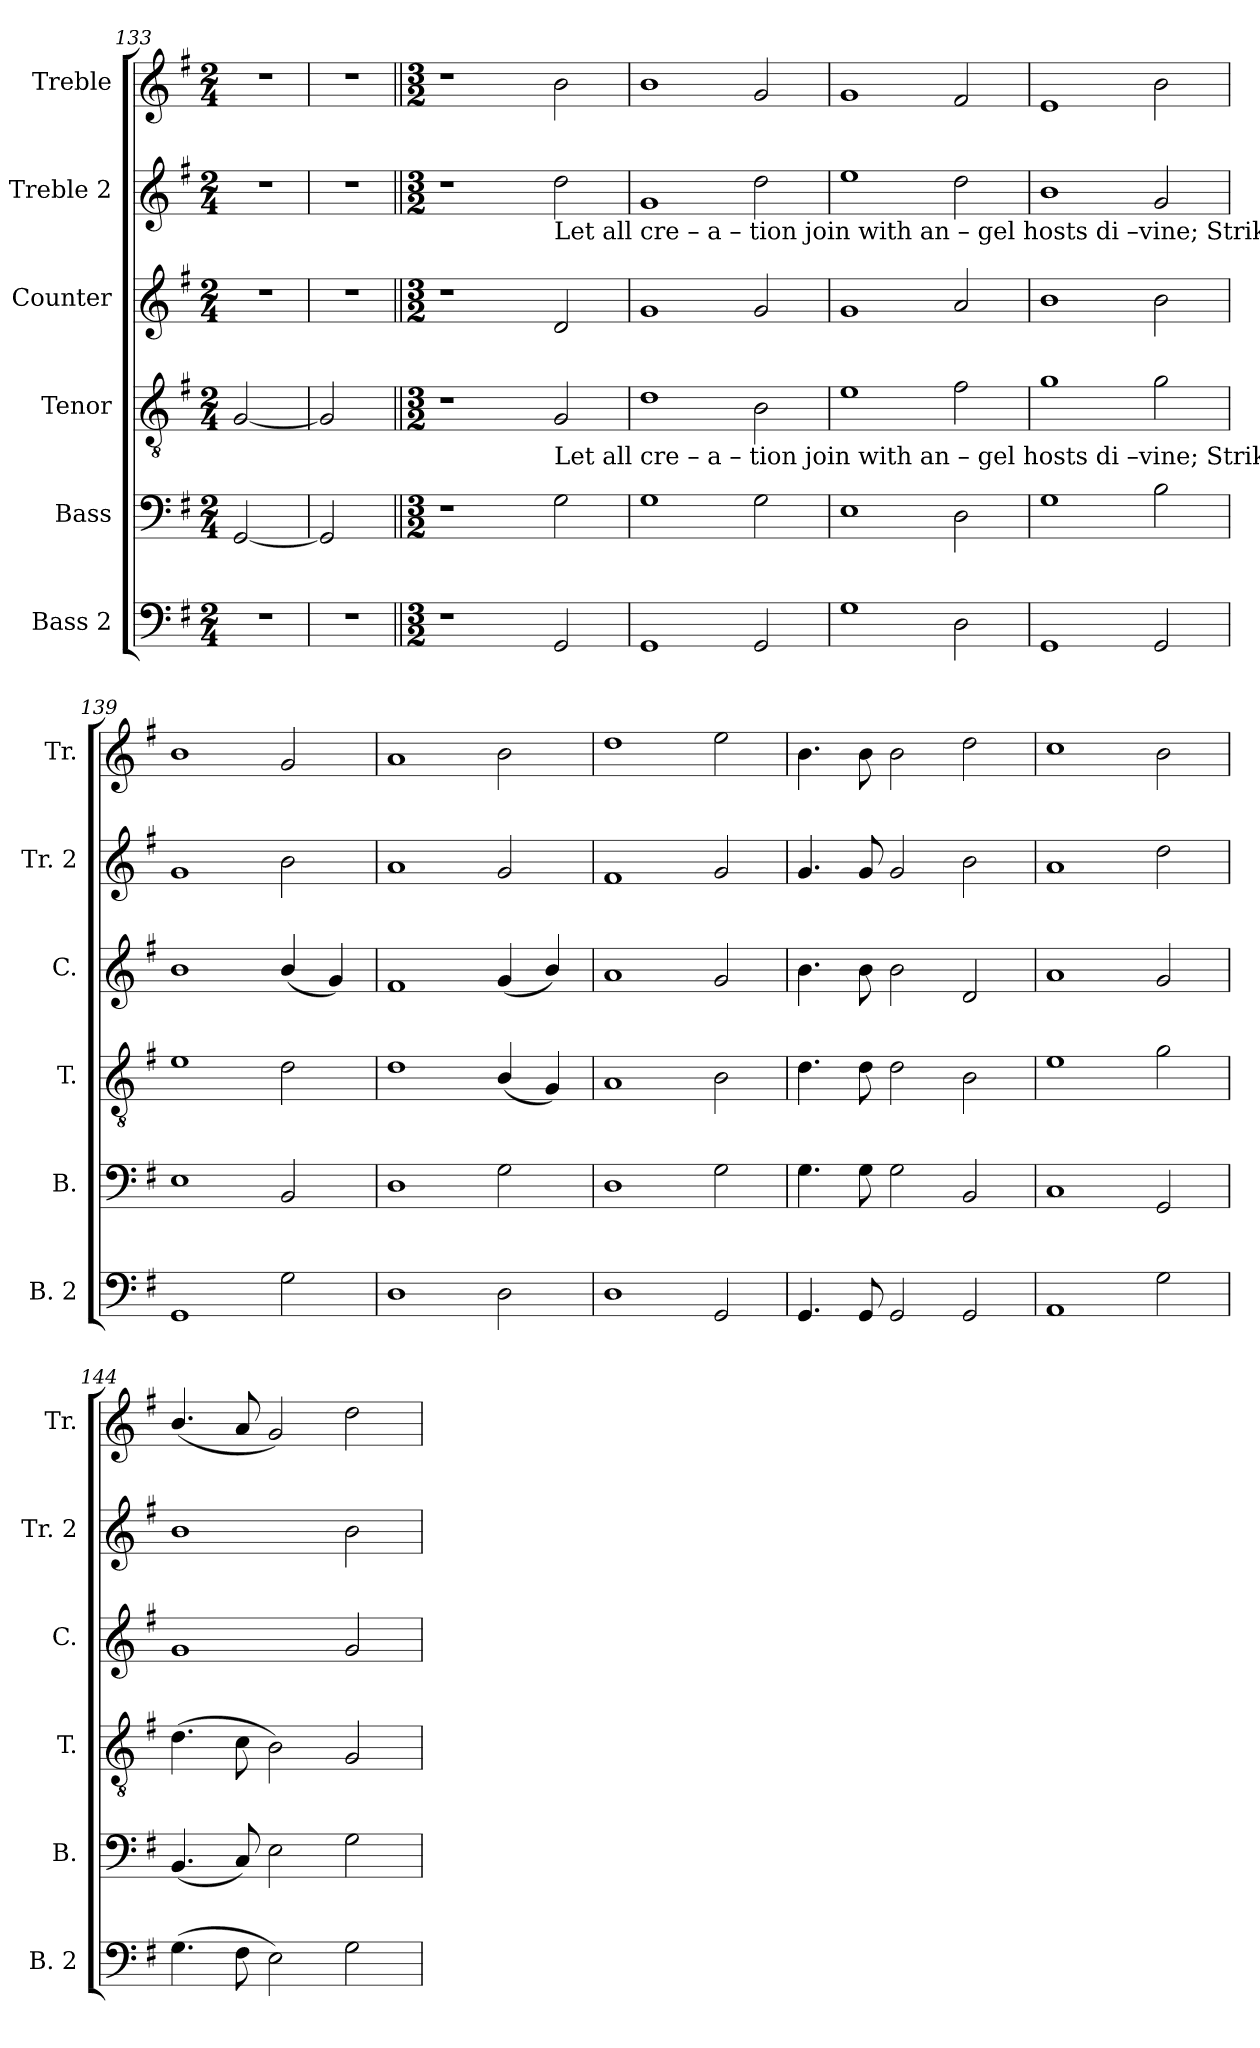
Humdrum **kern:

**kern	**kern	**kern	**kern	**kern	**kern
*part6	*part5	*part4	*part3	*part2	*part1
*staff6	*staff5	*staff4	*staff3	*staff2	*staff1
*I"Bass 2	*I"Bass	*I"Tenor	*I"Counter	*I"Treble 2	*I"Treble
*I'B. 2	*I'B.	*I'T.	*I'C.	*I'Tr. 2	*I'Tr.
*clefF4	*clefF4	*clefGv2	*clefG2	*clefG2	*clefG2
*k[f#]	*k[f#]	*k[f#]	*k[f#]	*k[f#]	*k[f#]
*M2/4	*M2/4	*M2/4	*M2/4	*M2/4	*M2/4
=133	=133	=133	=133	=133	=133
2r	[2GG/	[2G/	2r	2r	2r
=134	=134	=134	=134	=134	=134
2r	2GG/]	2G/]	2r	2r	2r
!!LO:PB:g=z
=135||	=135||	=135||	=135||	=135||	=135||
*M3/2	*M3/2	*M3/2	*M3/2	*M3/2	*M3/2
*	*	*	*	*	*MM160
1r	1r	1r	1r	1r	1r
!	!	!	!	!LO:TX:b:t=Let   all   cre – a –  tion join  with an – gel      hosts di –vine; Strike each harmonious loud re–soun –  ding string,, And thou great	!
!	!	!LO:TX:b:t=Let   all   cre – a –  tion join  with an – gel      hosts di –vine; Strike each harmonious loud re–soun –  ding string,, And thou great	!	!	!
2GG/	2G\	2G/	2d/	2dd\	2b\
=136	=136	=136	=136	=136	=136
1GG	1G	1d	1g	1g	1b
2GG/	2G\	2B\	2g/	2dd\	2g/
=137	=137	=137	=137	=137	=137
1G	1E	1e	1g	1ee	1g
2D\	2D\	2f#\	2a/	2dd\	2f#/
=138	=138	=138	=138	=138	=138
1GG	1G	1g	1b	1b	1e
2GG/	2B\	2g\	2b\	2g/	2b\
=139	=139	=139	=139	=139	=139
1GG	1E	1e	1b	1g	1b
2G\	2BB/	2d\	(4b/	2b\	2g/
.	.	.	4g/)	.	.
=140	=140	=140	=140	=140	=140
1D	1D	1d	1f#	1a	1a
2D\	2G\	(4B/	(4g/	2g/	2b\
.	.	4G/)	4b/)	.	.
=141	=141	=141	=141	=141	=141
1D	1D	1A	1a	1f#	1dd
2GG/	2G\	2B\	2g/	2g/	2ee\
=142	=142	=142	=142	=142	=142
4.GG/	4.G\	4.d\	4.b\	4.g/	4.b\
8GG/	8G\	8d\	8b\	8g/	8b\
2GG/	2G\	2d\	2b\	2g/	2b\
2GG/	2BB/	2B\	2d/	2b\	2dd\
=143	=143	=143	=143	=143	=143
1AA	1C	1e	1a	1a	1cc
2G\	2GG/	2g\	2g/	2dd\	2b\
=144	=144	=144	=144	=144	=144
(4.G\	(4.BB/	(4.d\	1g	1b	(4.b/
8F#\	8C/)	8c\	.	.	8a/
2E\)	2E\	2B\)	.	.	2g/)
2G\	2G\	2G/	2g/	2b\	2dd\
=	=	=	=	=	=
*-	*-	*-	*-	*-	*-
